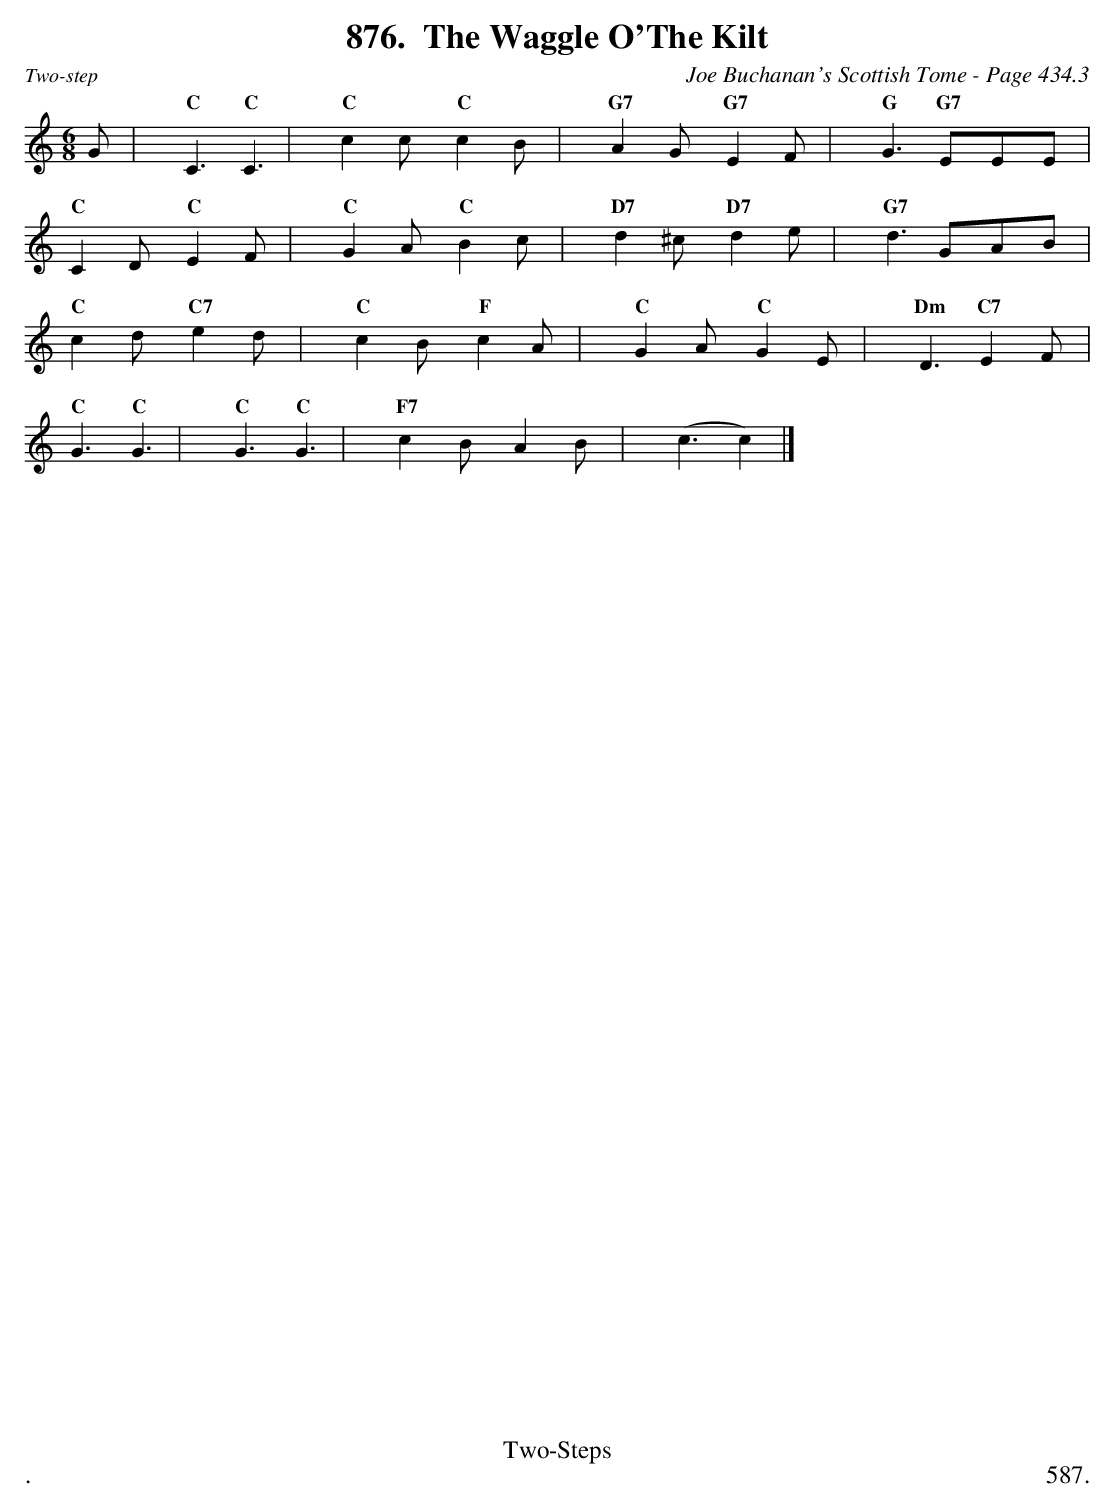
X:1
T:Waggle O'The Kilt, The
C:Joe Buchanan's Scottish Tome - Page 434.3
L:1/8
M:6/8
K:C
G | "C"C3 "C"C3 | "C"c2 c "C"c2 B | "G7"A2 G "G7"E2 F | "G"G3 "G7"EEE |
"C"C2 D "C"E2 F | "C"G2 A "C"B2 c | "D7"d2 ^c "D7"d2 e | "G7"d3 GAB |
"C"c2 d "C7"e2 d | "C"c2 B "F"c2 A | "C"G2 A "C"G2 E | "Dm"D3 "C7"E2 F |
"C"G3 "C"G3 | "C"G3 "C"G3 | "F7"c2 B A2 B | (c3 c2) |]
